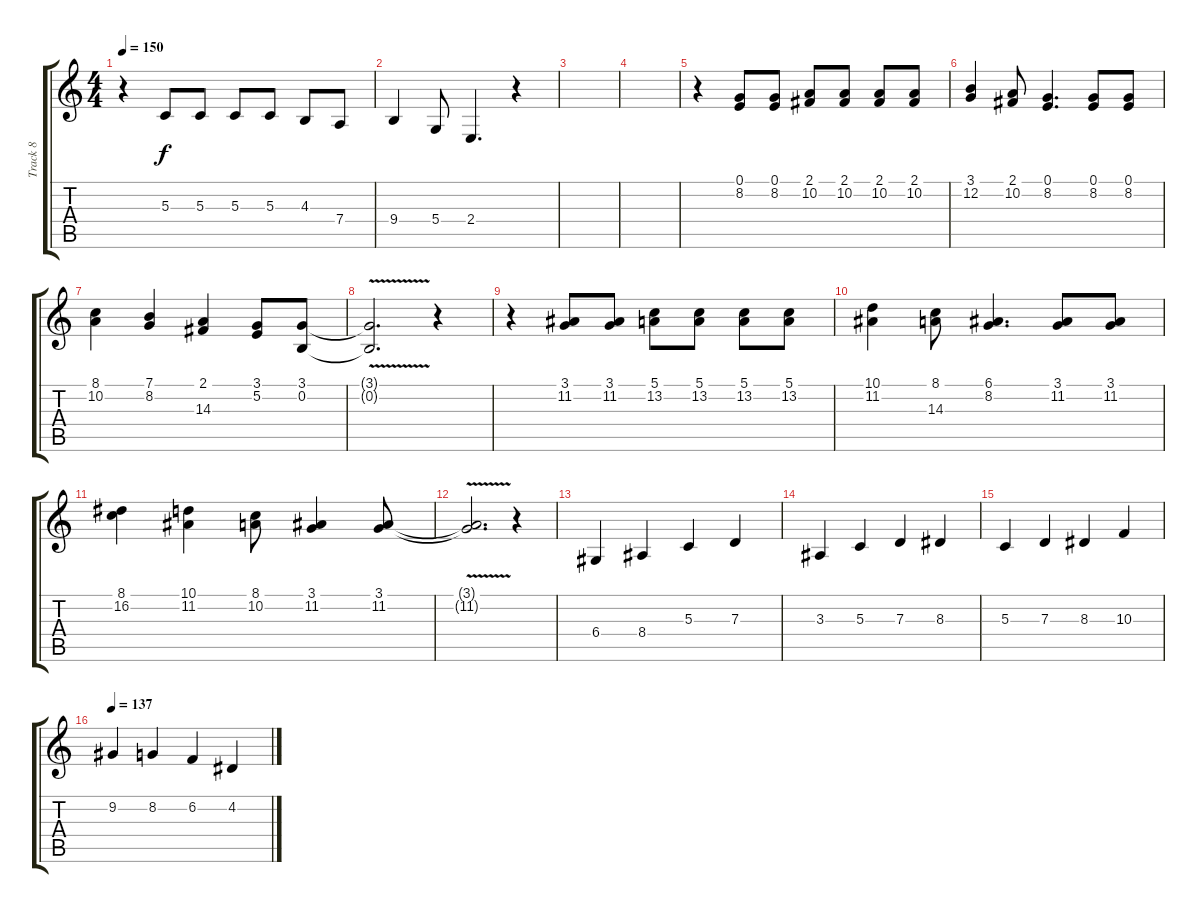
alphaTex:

\track ("Track 8" "Track 8") {instrument tuba}
\staff {score tabs}
\tuning (E4 B3 G3 D3 A2 E2) {hide}
\ts (4 4)
\tempo 150
\clef g2
\ks c
r.4{dy f} 5.3.8 5.3.8 5.3.8 5.3.8 4.3.8 7.4.8 |
9.4.4 5.4.8 2.4.4{d} r.4 |
|
|
r.4 (0.1 8.2).8 (0.1 8.2).8 (2.1 10.2).8 (2.1 10.2).8 (2.1 10.2).8 (2.1 10.2).8 |
(3.1 12.2).4 (2.1 10.2).8 (0.1 8.2).4{d} (0.1 8.2).8 (0.1 8.2).8 |
(8.1 10.2).4 (7.1 8.2).4 (2.1 14.3).4 (3.1 5.2).8 (3.1 0.2).8 |
(3.1{v t} 0.2{t}).2{d} r.4 |
r.4 (3.1 11.2).8 (3.1 11.2).8 (5.1 13.2).8 (5.1 13.2).8 (5.1 13.2).8 (5.1 13.2).8 |
(10.1 11.2).4 (8.1 14.3).8 (6.1 8.2).4{d} (3.1 11.2).8 (3.1 11.2).8 |
(8.1 16.2).4 (10.1 11.2).4 (8.1 10.2).8 (3.1 11.2).4 (3.1 11.2).8 |
(3.1{v t} 11.2{v t}).2{d} r.4 |
6.4.4 8.4.4 5.3.4 7.3.4 |
3.3.4 5.3.4 7.3.4 8.3.4 |
5.3.4 7.3.4 8.3.4 10.3.4 |
\tempo 137
9.2.4 8.2.4 6.2.4 4.2.4
